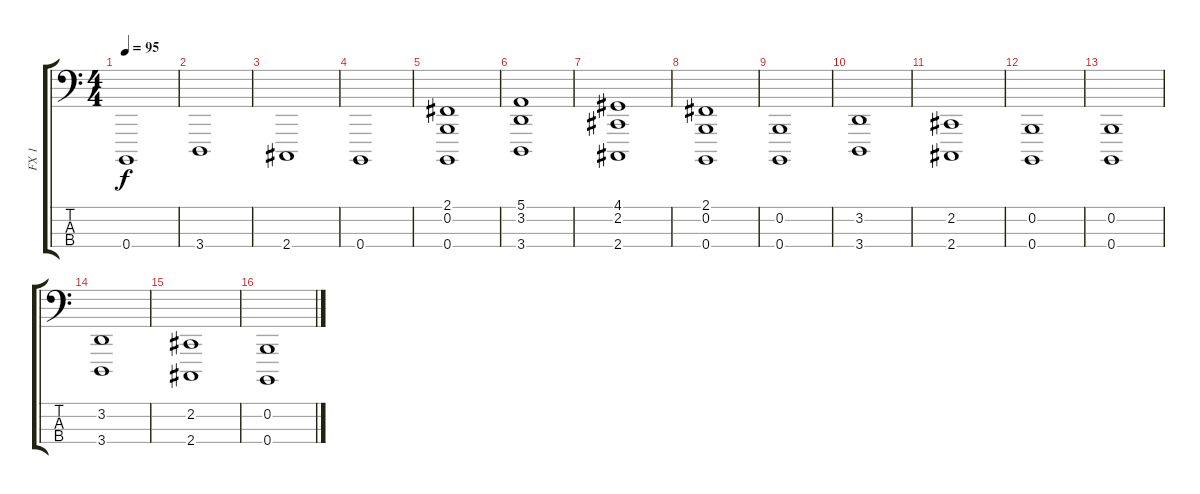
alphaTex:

\track ("FX 1" "FX 1") {instrument timpani}
\staff {score tabs}
\tuning (E2 B1 Gb1 B0) {hide}
\ts (4 4)
\tempo 95
\clef f4
\ks c
0.4.1{dy f instrument timpani} |
3.4.1 |
2.4.1 |
0.4.1 |
(2.1 0.2 0.4).1 |
(5.1 3.2 3.4).1 |
(4.1 2.2 2.4).1 |
(2.1 0.2 0.4).1 |
(0.2 0.4).1 |
(3.2 3.4).1 |
(2.2 2.4).1 |
(0.2 0.4).1 |
(0.2 0.4).1 |
(3.2 3.4).1 |
(2.2 2.4).1 |
(0.2 0.4).1
